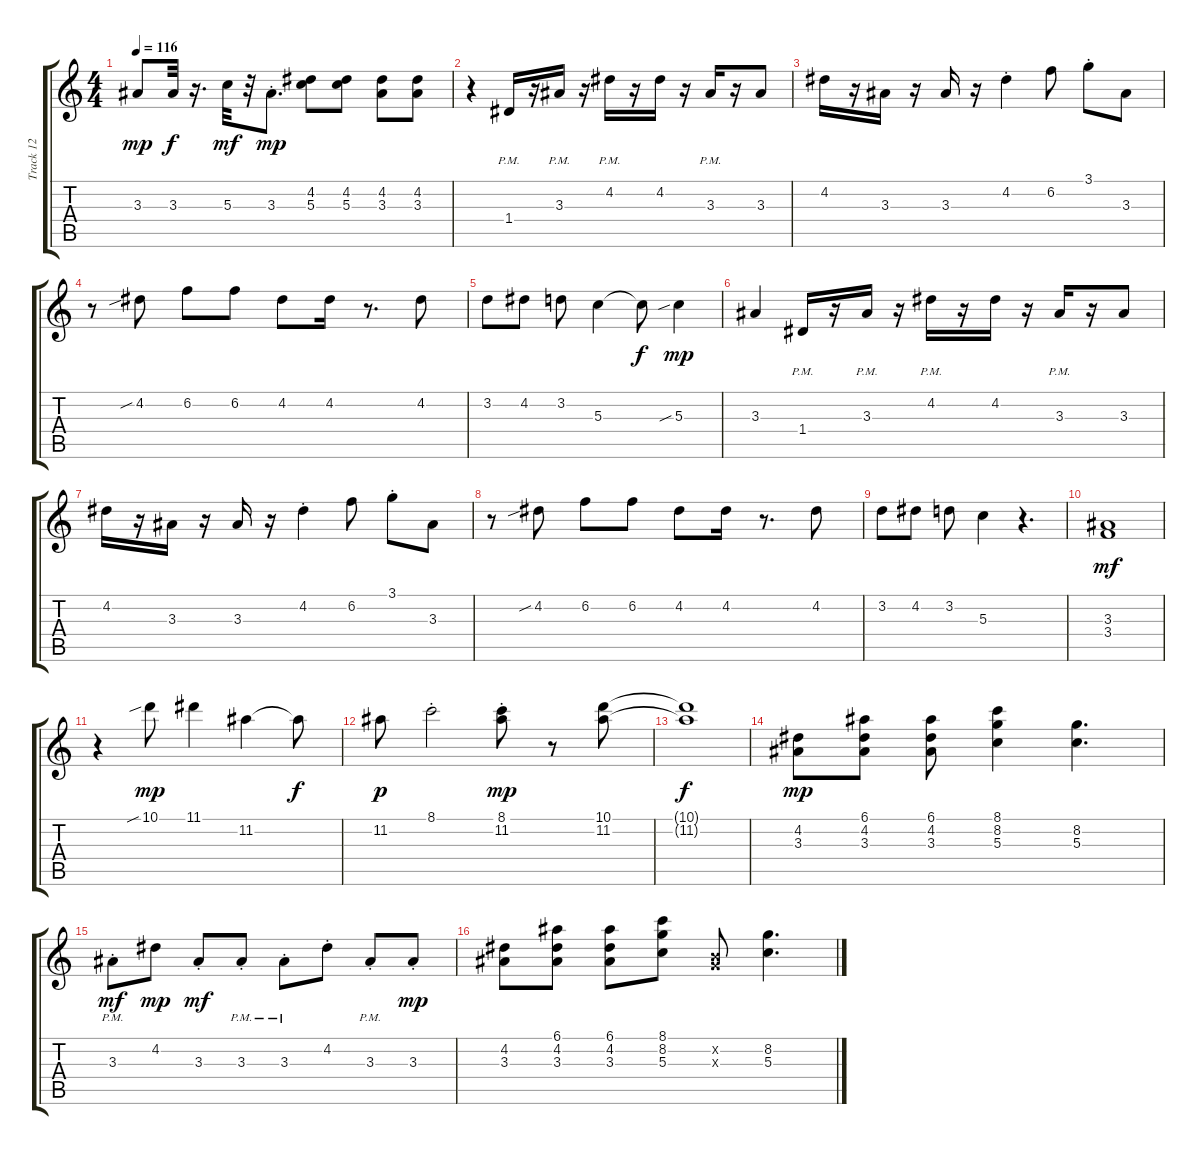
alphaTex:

\track ("Track 12" "Track 12") {instrument electricguitarclean}
\staff {score tabs}
\tuning (E4 B3 G3 D3 A2 E2) {hide}
\ts (4 4)
\tempo 116
\clef g2
\ks c
3.3.8{dy mp} 3.3.32{dy f} r.16{d} 5.3.32{dy mf} r.32 3.3{st}.8{d dy mp} (4.2 5.3).8 (4.2 5.3).8 (4.2 3.3).8 (4.2 3.3).8 |
r.4{volume 16} 1.4{pm}.16 r.16 3.3{pm}.16 r.16 4.2{pm}.16 r.16 4.2.16 r.16 3.3{pm}.16 r.16 3.3.8 |
4.2.16 r.16 3.3.16 r.16 3.3.16 r.16 4.2{st}.4 6.2.8 3.1{st}.8 3.3.8 |
r.8 4.2{sib}.8 6.2.8 6.2.8 4.2.8 4.2.16 r.8{d} 4.2.8 |
3.2.8 4.2.8 3.2.8 5.3.4 5.3{t}.8{dy f} 5.3{sib}.4{dy mp} |
3.3.4 1.4{pm}.16 r.16 3.3{pm}.16 r.16 4.2{pm}.16 r.16 4.2.16 r.16 3.3{pm}.16 r.16 3.3.8 |
4.2.16 r.16 3.3.16 r.16 3.3.16 r.16 4.2{st}.4 6.2.8 3.1{st}.8 3.3.8 |
r.8 4.2{sib}.8 6.2.8 6.2.8 4.2.8 4.2.16 r.8{d} 4.2.8 |
3.2.8 4.2.8 3.2.8 5.3.4 r.4{d} |
(3.3 3.4).1{dy mf} |
r.4 10.1{sib}.8{dy mp} 11.1.4 11.2.4 11.2{t}.8{dy f} |
11.2.8{dy p} 8.1{st}.2 (8.1{st} 11.2{st}).8{dy mp} r.8 (10.1 11.2).8 |
(10.1{t} 11.2{t}).1{dy f} |
(4.2 3.3).8{dy mp} (6.1 4.2 3.3).8 (6.1 4.2 3.3).8 (8.1 8.2 5.3).4 (8.2 5.3).4{d} |
3.3{pm st}.8{dy mf} 4.2.8{dy mp} 3.3{st}.8{dy mf} 3.3{pm st}.8 3.3{pm st}.8 4.2{st}.8 3.3{pm st}.8 3.3{st}.8{dy mp} |
(4.2 3.3).8 (6.1 4.2 3.3).8 (6.1 4.2 3.3).8 (8.1 8.2 5.3).8 (0.2{x} 0.3{x}).8 (8.2 5.3).4{d}
